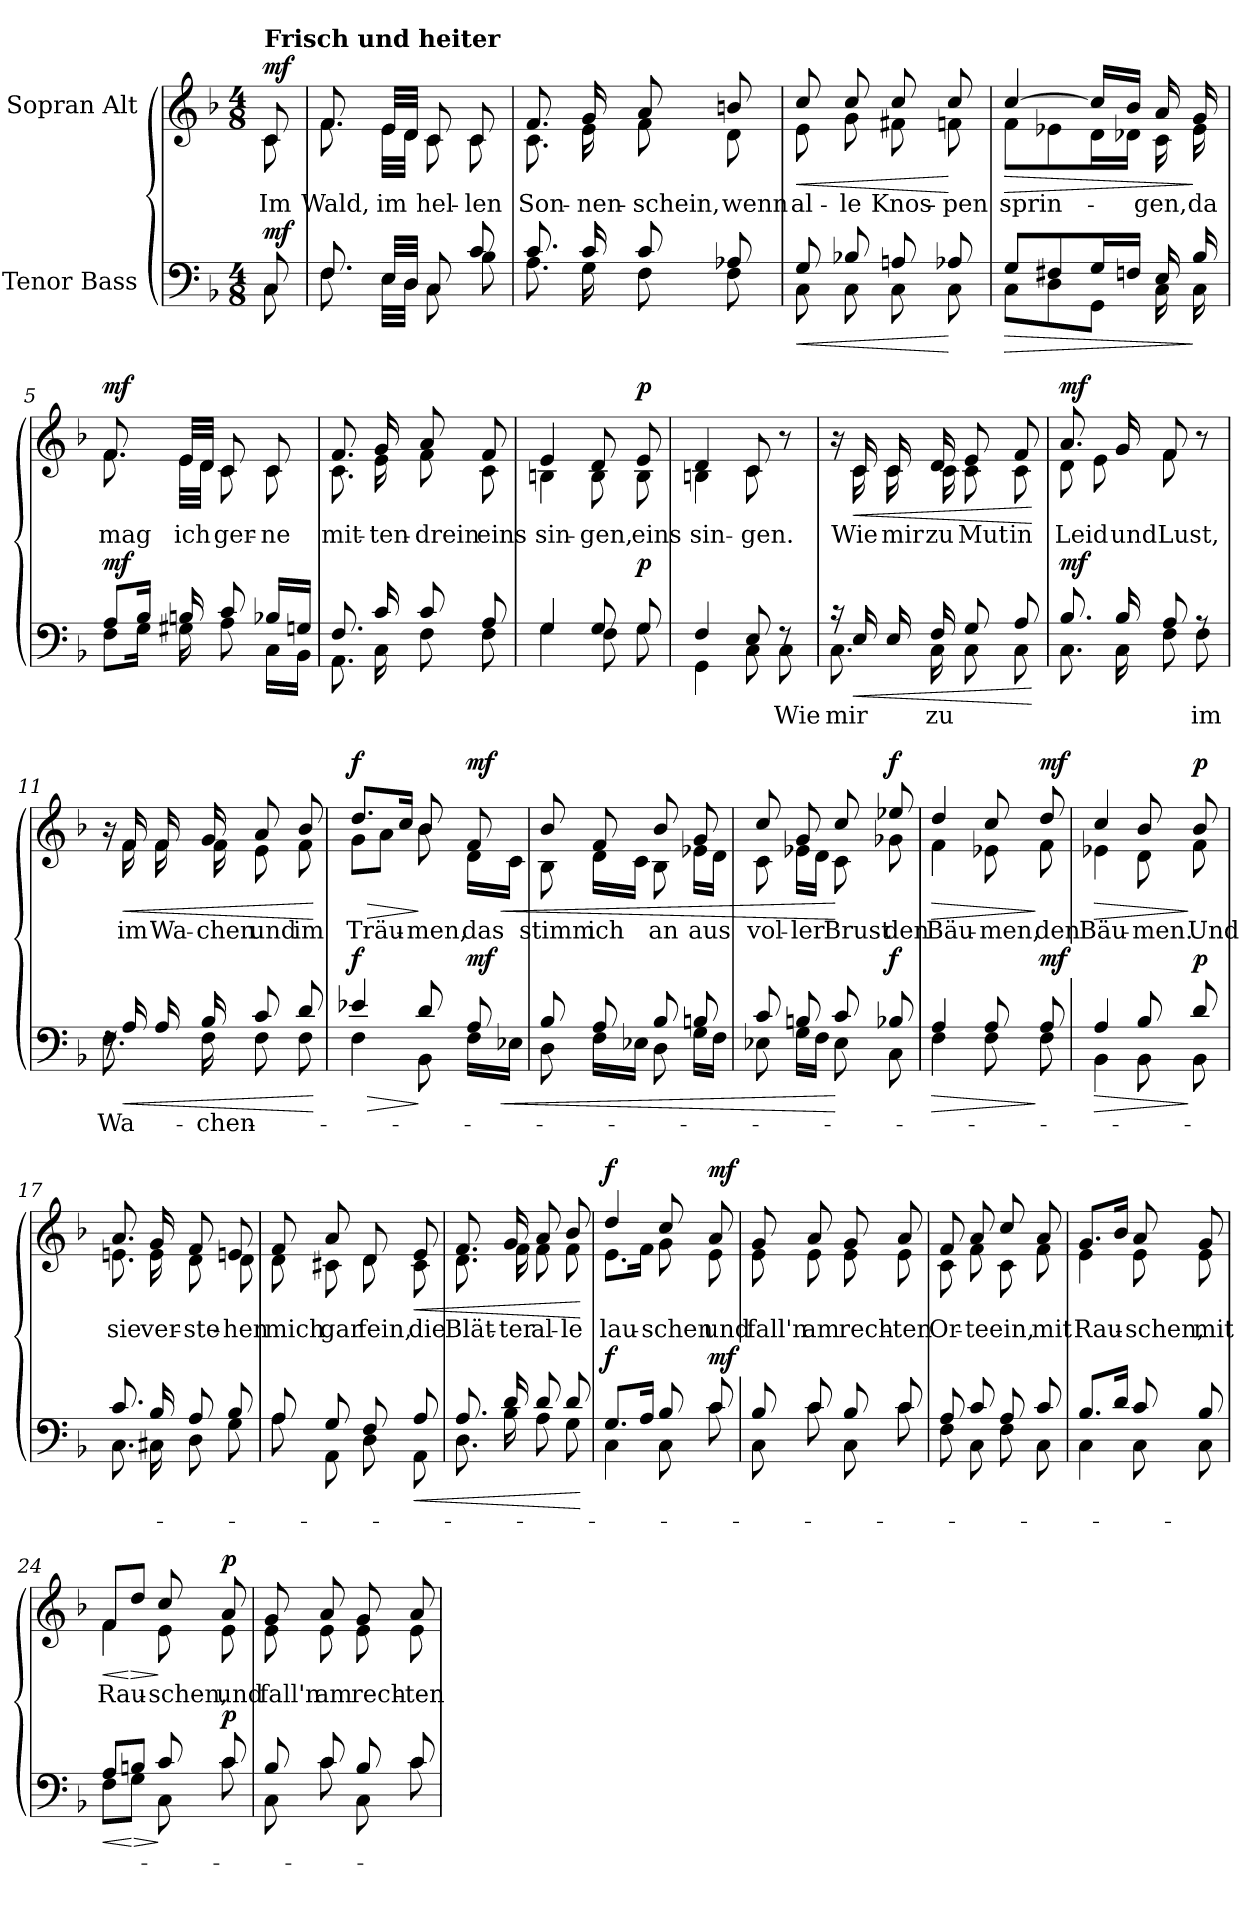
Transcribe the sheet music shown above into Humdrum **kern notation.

**kern	**text	**dynam	**kern	**text	**dynam
*part2	*part2	*part2	*part1	*part1	*part1
*staff2	*staff2	*staff2	*staff1	*staff1	*staff1
*I"Tenor Bass	*	*	*I"Sopran Alt	*	*
*clefF4	*	*	*clefG2	*	*
*k[b-]	*	*	*k[b-]	*	*
*M4/8	*	*	*M4/8	*	*
=	=	=	=	=	=
*^	*	*	*^	*	*
!	!	!	!	!LO:TX:a:B:t=Frisch und heiter	!	!	!
!	!	!	!LO:DY:a	!	!	!	!LO:DY:a
8C/	8C\	.	mf	8c/	8c\	Im	mf
=1	=1	=1	=1	=1	=1	=1	=1
8.F/	8.F\	.	.	8.f/	8.f\	Wald,	.
32E/LLL	32E\LLL	.	.	32e/LLL	32e\LLL	im	.
32D/JJJ	32D\JJJ	.	.	32d/JJJ	32d\JJJ	.	.
8C/	8C\	.	.	8c/	8c\	hel-	.
8c/	8B-\	.	.	8c/	8c\	-len	.
=2	=2	=2	=2	=2	=2	=2	=2
8.c/	8.A\	.	.	8.f/	8.c\	Son-	.
16c/	16G\	.	.	16g/	16e\	-nen-	.
8c/	8F\	.	.	8a/	8f\	-schein,	.
8A-X/	8F\	.	.	8bn/	8d\	wenn	.
=3	=3	=3	=3	=3	=3	=3	=3
!	!	!	!LO:HP:b	!	!	!	!LO:HP:b
8G/	8C\	.	<	8cc/	8e\	al-	<
8B-X/	8C\	.	.	8cc/	8g\	-le	.
8An/	8C\	.	.	8cc/	8f#X\	Knos-	.
8A-X/	8C\	.	[	8cc/	8fn\	-pen	[
=4	=4	=4	=4	=4	=4	=4	=4
!	!	!	!LO:HP:b	!	!	!	!LO:HP:b
8G/L	8C\L	.	>	[4cc/	8f\L	sprin-	>
8F#X/	8D\	.	.	.	8e-X\	.	.
16G/L	8GG\J	.	.	16cc/LL]	16d\L	.	.
16Fn/JJ	.	.	.	16b-/JJ	16d-X\JJ	.	.
16E/	16C\	.	.	16a/	16c\	-gen,	.
16B-/	16C\	.	]	16g/	16e-\	da	]
!!LO:LB:g=z	!!
=5	=5	=5	=5	=5	=5	=5	=5
!	!	!	!LO:DY:a	!	!	!	!LO:DY:a
8A/L	8F\L	.	mf	8.f/	8.f\	mag	mf
16B-/Jk	16G\Jk	.	.	.	.	.	.
16Bn/	16G#X\	.	.	32e/LLL	32e\LLL	ich	.
.	.	.	.	32d/JJJ	32d\JJJ	.	.
8c/	8A\	.	.	8c/	8c\	ger-	.
16B-X/LL	16C\LL	.	.	8c/	8c\	-ne	.
16Gn/JJ	16BB-\JJ	.	.	.	.	.	.
=6	=6	=6	=6	=6	=6	=6	=6
8.F/	8.AA\	.	.	8.f/	8.c\	mit-	.
16c/	16C\	.	.	16g/	16e\	-ten-	.
8c/	8F\	.	.	8a/	8f\	-drein	.
8A/	8F\	.	.	8f/	8c\	eins	.
=7	=7	=7	=7	=7	=7	=7	=7
4G/	4G\	.	.	4e/	4Bn\	sin-	.
8G/	8F\	.	.	8d/	8B\	-gen,	.
!	!	!	!LO:DY:a	!	!	!	!LO:DY:a
8G/	8G\	.	p	8e/	8B\	eins	p
=8	=8	=8	=8	=8	=8	=8	=8
4F/	4GG\	.	.	4d/	4Bn\	sin-	.
8E/	8C\	.	.	8c/	8c\	-gen.	.
8rF	8C\	Wie	.	8r	8ryy	.	.
=9	=9	=9	=9	=9	=9	=9	=9
16r	8.C\	mir	.	16r	16ryy	.	.
!	!	!	!LO:HP:b	!	!	!	!LO:HP:b
16E/	.	.	<	16c/	16c\	Wie	<
16E/	.	.	.	16c/	16c\	mir	.
16F/	16C\	zu	.	16d/	16c\	zu	.
8G/	8C\	.	.	8e/	8c\	Mut	.
8A/	8C\	.	.	8f/	8c\	in	.
*v	*v	*	*	*	*	*	*
*	*	*	*v	*v	*	*
.	.	[	.	.	[
!!LO:LB:g=z
=10	=10	=10	=10	=10	=10
*^	*	*	*^	*	*
!	!	!	!LO:DY:a	!	!	!	!LO:DY:a
8.B-/	8.C\	.	mf	8.a/	8d\	Leid	mf
.	.	.	.	.	8e\	.	.
16B-/	16C\	.	.	16g/	.	und	.
8A/	8F\	.	.	8f/	8f\	Lust,	.
8rA	8F\	im	.	8r	8ryy	.	.
=11	=11	=11	=11	=11	=11	=11	=11
16rF	8.F\	Wa-	.	16r	16ryy	.	.
!	!	!	!LO:HP:b	!	!	!	!LO:HP:b
16A/	.	.	<	16f/	16f\	im	<
16A/	.	.	.	16f/	16f\	Wa-	.
16B-/	16F\	-chen	.	16g/	16f\	-chen	.
8c/	8F\	.	.	8a/	8e\	und	.
8d/	8F\	.	.	8b-/	8f\	im	.
*v	*v	*	*	*	*	*	*
*	*	*	*v	*v	*	*
.	.	[	.	.	[
=12	=12	=12	=12	=12	=12
!	!	!LO:HP:b	!	!	!LO:HP:b
*^	*	*	*^	*	*
!	!	!	!LO:DY:n=1:a	!	!	!	!LO:DY:n=1:a
4e-X/	4F\	.	> f	8.dd/L	8g\L	Träu-	> f
.	.	.	.	.	8a\J	.	.
.	.	.	.	16cc/Jk	.	.	.
8d/	8BB-\	.	]	8b-/	8b-\	-men,	]
!	!	!	!LO:HP:b	!	!	!	!LO:HP:b
!	!	!	!LO:DY:n=2:a	!	!	!	!LO:DY:n=2:a
8A/	16F\LL	.	< mf	8f/	16d\LL	das	< mf
.	16E-X\JJ	.	.	.	16c\JJ	.	.
=13	=13	=13	=13	=13	=13	=13	=13
8B-/	8D\	.	.	8b-/	8B-\	stimm	.
8A/	16F\LL	.	.	8f/	16d\LL	ich	.
.	16E-X\JJ	.	.	.	16c\JJ	.	.
8B-/	8D\	.	.	8b-/	8B-\	an	.
8Bn/	16G\LL	.	.	8g/	16e-X\LL	aus	.
.	16F\JJ	.	.	.	16d\JJ	.	.
!!LO:LB:g=z	!!
=14	=14	=14	=14	=14	=14	=14	=14
8c/	8E-X\	.	.	8cc/	8c\	vol-	.
8Bn/	16G\LL	.	.	8g/	16e-X\LL	-ler	.
.	16F\JJ	.	.	.	16d\JJ	.	.
8c/	8E-\	.	[	8cc/	8c\	Brust	[
!	!	!	!LO:DY:a	!	!	!	!LO:DY:a
8B-X/	8C\	.	f	8ee-X/	8g-X\	den	f
=15	=15	=15	=15	=15	=15	=15	=15
!	!	!	!LO:HP:b	!	!	!	!LO:HP:b
4A/	4F\	.	>	4dd/	4f\	Bäu-	>
8A/	8F\	.	.	8cc/	8e-X\	-men,	.
!	!	!	!LO:DY:n=1:a	!	!	!	!LO:DY:n=1:a
8A/	8F\	.	] mf	8dd/	8f\	den	] mf
=16	=16	=16	=16	=16	=16	=16	=16
!	!	!	!LO:HP:b	!	!	!	!LO:HP:b
4A/	4BB-\	.	>	4cc/	4e-X\	Bäu-	>
8B-/	8BB-\	.	.	8b-/	8d\	-men.	.
!	!	!	!LO:DY:n=1:a	!	!	!	!LO:DY:n=1:a
8d/	8BB-\	.	] p	8b-/	8f\	Und	] p
=17	=17	=17	=17	=17	=17	=17	=17
8.c/	8.C\	.	.	8.a/	8.en\	sie	.
16B-/	16C#X\	.	.	16g/	16e\	ver-	.
8A/	8D\	.	.	8f/	8d\	-ste-	.
8B-/	8G\	.	.	8en/	8d\	-hen	.
=18	=18	=18	=18	=18	=18	=18	=18
8A/	8A\	.	.	8f/	8d\	mich	.
8G/	8AA\	.	.	8a/	8c#X\	gar	.
8F/	8D\	.	.	8d/	8d\	fein,	.
!	!	!	!LO:HP:b	!	!	!	!LO:HP:b
8A/	8AA\	.	<	8e/	8c#\	die	<
!!LO:LB:g=z	!!
=19	=19	=19	=19	=19	=19	=19	=19
8.A/	8.D\	.	.	8.f/	8.d\	Blät-	.
16d/	16B-\	.	.	16g/	16f\	-ter	.
8d/	8A\	.	.	8a/	8f\	al-	.
8d/	8G\	.	.	8b-/	8f\	-le	.
*v	*v	*	*	*	*	*	*
*	*	*	*v	*v	*	*
.	.	[	.	.	[
=20	=20	=20	=20	=20	=20
*^	*	*	*^	*	*
!	!	!	!LO:DY:a	!	!	!	!LO:DY:a
8.G/L	4C\	.	f	4dd/	8.e\L	lau-	f
16A/Jk	.	.	.	.	16f\Jk	.	.
8B-/	8C\	.	.	8cc/	8g\	-schen	.
!	!	!	!LO:DY:a	!	!	!	!LO:DY:a
8c/	8c\	.	mf	8a/	8e\	und	mf
=21	=21	=21	=21	=21	=21	=21	=21
8B-/	8C\	.	.	8g/	8e\	fall'n	.
8c/	8c\	.	.	8a/	8e\	am	.
8B-/	8C\	.	.	8g/	8e\	rech-	.
8c/	8c\	.	.	8a/	8e\	-ten	.
=22	=22	=22	=22	=22	=22	=22	=22
8A/	8F\	.	.	8f/	8c\	Or-	.
8c/	8C\	.	.	8a/	8f\	-te	.
8A/	8F\	.	.	8cc/	8c\	ein,	.
8c/	8C\	.	.	8a/	8f\	mit	.
=23	=23	=23	=23	=23	=23	=23	=23
8.B-/L	4C\	.	.	8.g/L	4e\	Rau-	.
16d/Jk	.	.	.	16b-/Jk	.	.	.
8c/	8C\	.	.	8a/	8e\	-schen,	.
8B-/	8C\	.	.	8g/	8e\	mit	.
!!LO:PB:g=z	!!
=24	=24	=24	=24	=24	=24	=24	=24
!	!	!	!LO:HP:b	!	!	!	!LO:HP:b
8A/L	8F\L	.	<	8f/L	4f\	Rau-	<
!	!	!	!LO:HP:n=1:b	!	!	!	!LO:HP:n=1:b
8Bn/J	8G\J	.	[ >	8dd/J	.	.	[ >
8c/	8C\	.	]	8cc/	8e\	-schen,	]
!	!	!	!LO:DY:a	!	!	!	!LO:DY:a
8c/	8c\	.	p	8a/	8e\	und	p
=25	=25	=25	=25	=25	=25	=25	=25
8B-/	8C\	.	.	8g/	8e\	fall'n	.
8c/	8c\	.	.	8a/	8e\	am	.
8B-/	8C\	.	.	8g/	8e\	rech-	.
8c/	8c\	.	.	8a/	8e\	-ten	.
*v	*v	*	*	*	*	*	*
*	*	*	*v	*v	*	*
=	=	=	=	=	=
*-	*-	*-	*-	*-	*-
